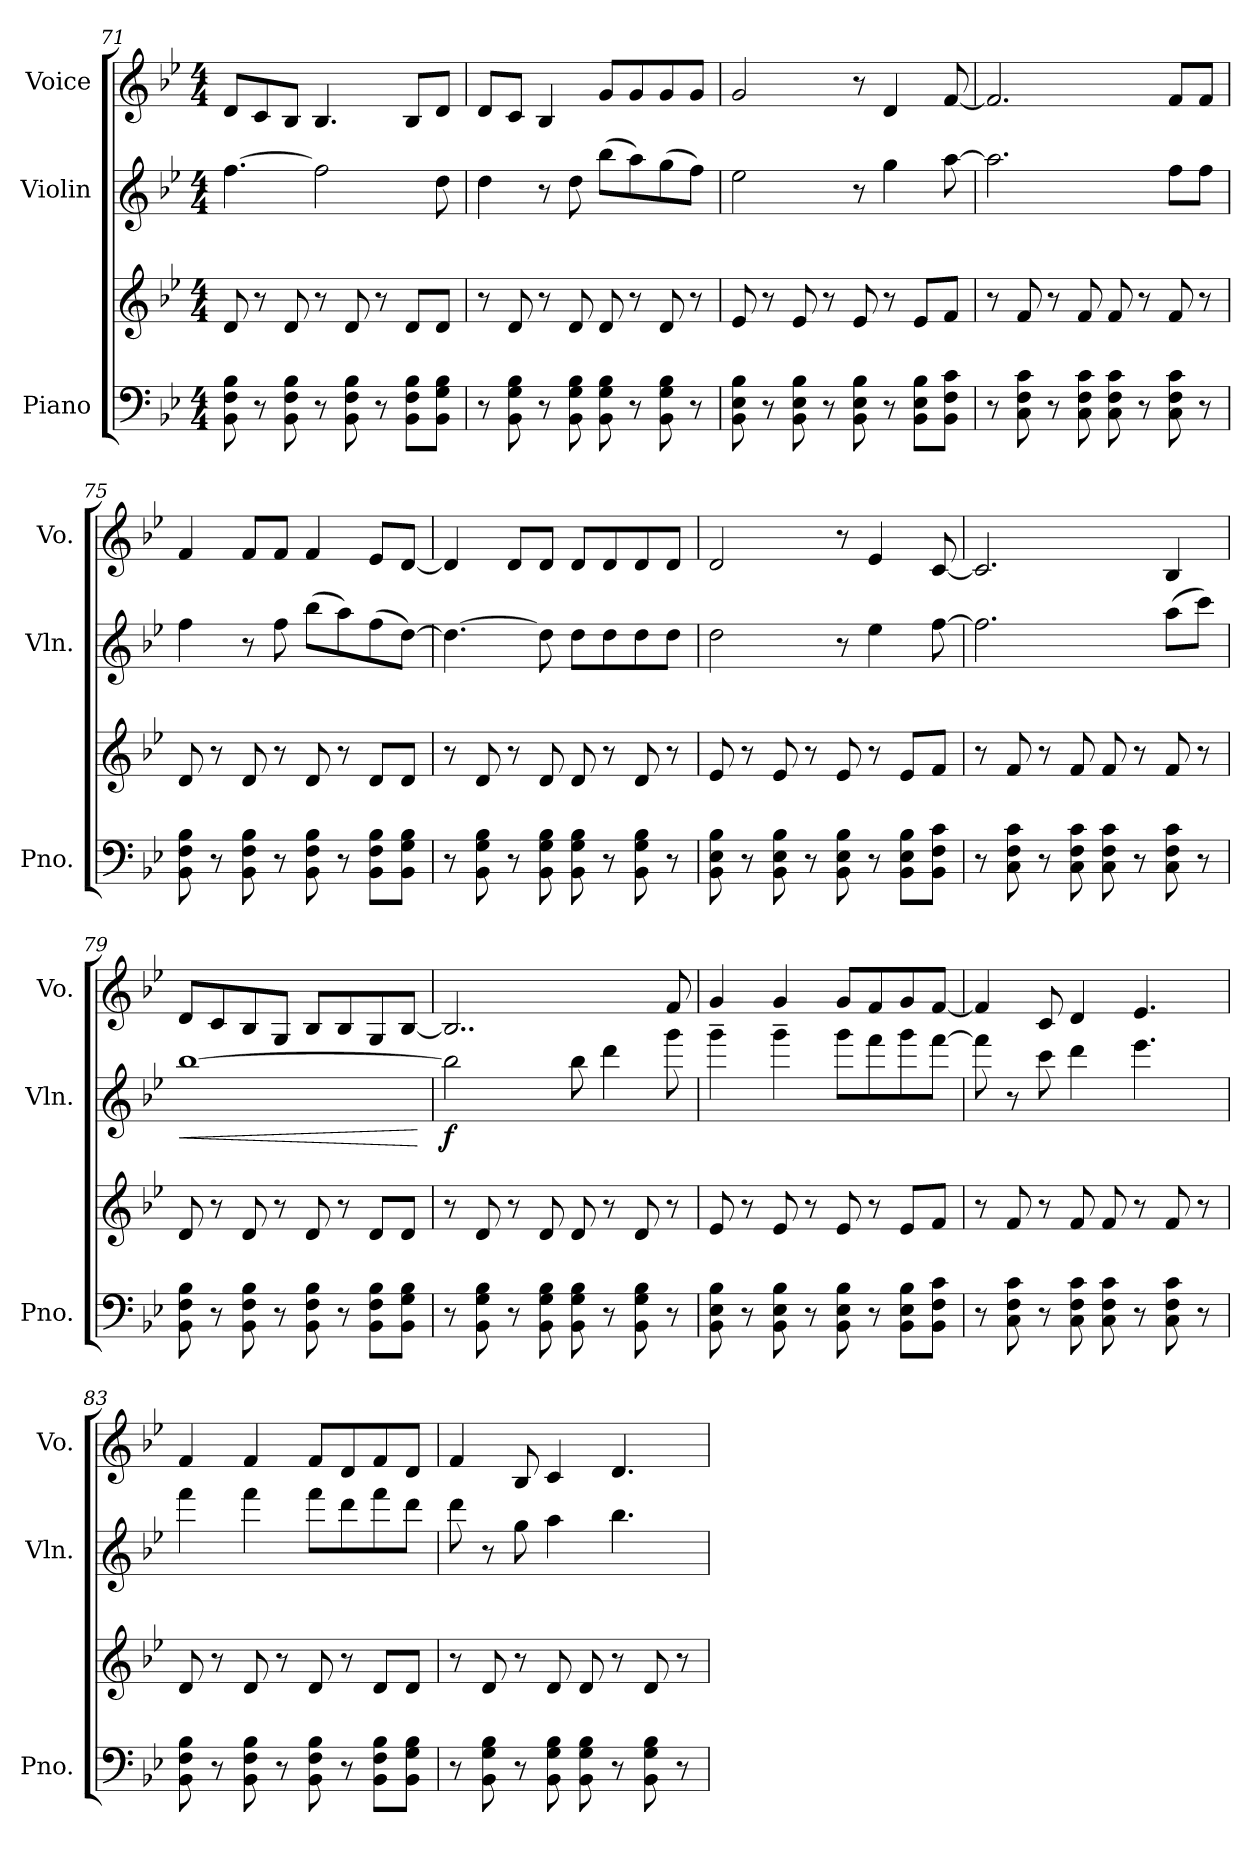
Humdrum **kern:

**kern	**kern	**kern	**dynam	**kern
*part3	*part3	*part2	*part2	*part1
*staff4	*staff3	*staff2	*staff2	*staff1
*I"Piano	*	*I"Violin	*	*I"Voice
*I'Pno.	*	*I'Vln.	*	*I'Vo.
*clefF4	*clefG2	*clefG2	*	*clefG2
*k[b-e-]	*k[b-e-]	*k[b-e-]	*	*k[b-e-]
*M4/4	*M4/4	*M4/4	*	*M4/4
=71	=71	=71	=71	=71
8BB-\ 8F\ 8B-\	8d/	[4.ff\	.	8d/L
8r	8r	.	.	8c/
8BB-\ 8F\ 8B-\	8d/	.	.	8B-/J
8r	8r	2ff\]	.	4.B-/
8BB-\ 8F\ 8B-\	8d/	.	.	.
8r	8r	.	.	.
8BB-\ 8F\ 8B-\L	8d/L	.	.	8B-/L
8BB-\ 8G\ 8B-\J	8d/J	8dd\	.	8d/J
=72	=72	=72	=72	=72
8r	8r	4dd\	.	8d/L
8BB-\ 8G\ 8B-\	8d/	.	.	8c/J
8r	8r	8r	.	4B-/
8BB-\ 8G\ 8B-\	8d/	8dd\	.	.
8BB-\ 8G\ 8B-\	8d/	(>8bb-\L	.	8g/L
8r	8r	8aa\)	.	8g/
8BB-\ 8G\ 8B-\	8d/	(>8gg\	.	8g/
8r	8r	8ff\J)	.	8g/J
=73	=73	=73	=73	=73
8BB-\ 8E-\ 8B-\	8e-/	2ee-\	.	2g/
8r	8r	.	.	.
8BB-\ 8E-\ 8B-\	8e-/	.	.	.
8r	8r	.	.	.
8BB-\ 8E-\ 8B-\	8e-/	8r	.	8r
8r	8r	4gg\	.	4d/
8BB-\ 8E-\ 8B-\L	8e-/L	.	.	.
8BB-\ 8F\ 8c\J	8f/J	[8aa\	.	[8f/
!!LO:LB:g=z
=74	=74	=74	=74	=74
8r	8r	2.aa\]	.	2.f/]
8C\ 8F\ 8c\	8f/	.	.	.
8r	8r	.	.	.
8C\ 8F\ 8c\	8f/	.	.	.
8C\ 8F\ 8c\	8f/	.	.	.
8r	8r	.	.	.
8C\ 8F\ 8c\	8f/	8ff\L	.	8f/L
8r	8r	8ff\J	.	8f/J
=75	=75	=75	=75	=75
8BB-\ 8F\ 8B-\	8d/	4ff\	.	4f/
8r	8r	.	.	.
8BB-\ 8F\ 8B-\	8d/	8r	.	8f/L
8r	8r	8ff\	.	8f/J
8BB-\ 8F\ 8B-\	8d/	(>8bb-\L	.	4f/
8r	8r	8aa\)	.	.
8BB-\ 8F\ 8B-\L	8d/L	(>8ff\	.	8e-/L
8BB-\ 8G\ 8B-\J	8d/J	[8dd\J)	.	[8d/J
=76	=76	=76	=76	=76
8r	8r	4.dd\_	.	4d/]
8BB-\ 8G\ 8B-\	8d/	.	.	.
8r	8r	.	.	8d/L
8BB-\ 8G\ 8B-\	8d/	8dd\]	.	8d/J
8BB-\ 8G\ 8B-\	8d/	8dd\L	.	8d/L
8r	8r	8dd\	.	8d/
8BB-\ 8G\ 8B-\	8d/	8dd\	.	8d/
8r	8r	8dd\J	.	8d/J
=77	=77	=77	=77	=77
8BB-\ 8E-\ 8B-\	8e-/	2dd\	.	2d/
8r	8r	.	.	.
8BB-\ 8E-\ 8B-\	8e-/	.	.	.
8r	8r	.	.	.
8BB-\ 8E-\ 8B-\	8e-/	8r	.	8r
8r	8r	4ee-\	.	4e-/
8BB-\ 8E-\ 8B-\L	8e-/L	.	.	.
8BB-\ 8F\ 8c\J	8f/J	[8ff\	.	[8c/
=78	=78	=78	=78	=78
8r	8r	2.ff\]	.	2.c/]
8C\ 8F\ 8c\	8f/	.	.	.
8r	8r	.	.	.
8C\ 8F\ 8c\	8f/	.	.	.
8C\ 8F\ 8c\	8f/	.	.	.
8r	8r	.	.	.
8C\ 8F\ 8c\	8f/	(>8aa\L	.	4B-/
8r	8r	8ccc\J)	.	.
!!LO:PB:g=z
=79	=79	=79	=79	=79
!	!	!	!LO:HP:b	!
8BB-\ 8F\ 8B-\	8d/	[1bb-	<	8d/L
8r	8r	.	.	8c/
8BB-\ 8F\ 8B-\	8d/	.	.	8B-/
8r	8r	.	.	8G/J
8BB-\ 8F\ 8B-\	8d/	.	.	8B-/L
8r	8r	.	.	8B-/
8BB-\ 8F\ 8B-\L	8d/L	.	.	8G/
8BB-\ 8G\ 8B-\J	8d/J	.	.	[8B-/J
.	.	.	[	.
=80	=80	=80	=80	=80
!	!	!	!LO:DY:b	!
8r	8r	2bb-\]	f	2..B-/]
8BB-\ 8G\ 8B-\	8d/	.	.	.
8r	8r	.	.	.
8BB-\ 8G\ 8B-\	8d/	.	.	.
8BB-\ 8G\ 8B-\	8d/	8bb-\	.	.
8r	8r	4ddd\	.	.
8BB-\ 8G\ 8B-\	8d/	.	.	.
8r	8r	8ggg\	.	8f/
=81	=81	=81	=81	=81
8BB-\ 8E-\ 8B-\	8e-/	4ggg~\	.	4g/
8r	8r	.	.	.
8BB-\ 8E-\ 8B-\	8e-/	4ggg~\	.	4g/
8r	8r	.	.	.
8BB-\ 8E-\ 8B-\	8e-/	8ggg\L	.	8g/L
8r	8r	8fff\	.	8f/
8BB-\ 8E-\ 8B-\L	8e-/L	8ggg\	.	8g/
8BB-\ 8F\ 8c\J	8f/J	[8fff\J	.	[8f/J
=82	=82	=82	=82	=82
8r	8r	8fff\]	.	4f/]
8C\ 8F\ 8c\	8f/	8r	.	.
8r	8r	8ccc\	.	8c/
8C\ 8F\ 8c\	8f/	4ddd\	.	4d/
8C\ 8F\ 8c\	8f/	.	.	.
8r	8r	4.eee-\	.	4.e-/
8C\ 8F\ 8c\	8f/	.	.	.
8r	8r	.	.	.
!!LO:LB:g=z
=83	=83	=83	=83	=83
8BB-\ 8F\ 8B-\	8d/	4fff\	.	4f/
8r	8r	.	.	.
8BB-\ 8F\ 8B-\	8d/	4fff\	.	4f/
8r	8r	.	.	.
8BB-\ 8F\ 8B-\	8d/	8fff\L	.	8f/L
8r	8r	8ddd\	.	8d/
8BB-\ 8F\ 8B-\L	8d/L	8fff\	.	8f/
8BB-\ 8G\ 8B-\J	8d/J	8ddd\J	.	8d/J
=84	=84	=84	=84	=84
8r	8r	8ddd\	.	4f/
8BB-\ 8G\ 8B-\	8d/	8r	.	.
8r	8r	8gg\	.	8B-/
8BB-\ 8G\ 8B-\	8d/	4aa\	.	4c/
8BB-\ 8G\ 8B-\	8d/	.	.	.
8r	8r	4.bb-\	.	4.d/
8BB-\ 8G\ 8B-\	8d/	.	.	.
8r	8r	.	.	.
=	=	=	=	=
*-	*-	*-	*-	*-
